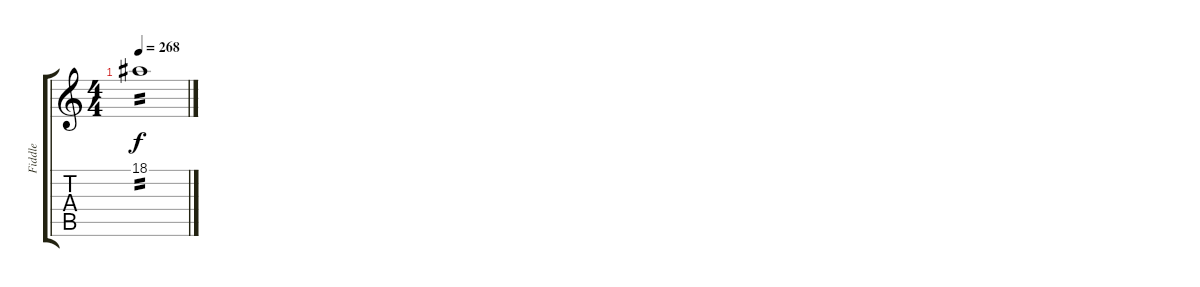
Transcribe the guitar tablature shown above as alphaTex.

\track ("Fiddle" "Fiddle") {instrument fiddle}
\staff {score tabs}
\tuning (E4 B3 G3 D3 A2 E2) {hide}
\ts (4 4)
\tempo 268
\clef g2
\ks c
18.1.1{tp 2 dy f volume 0}
